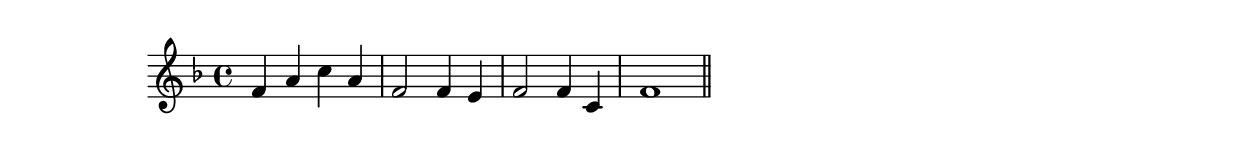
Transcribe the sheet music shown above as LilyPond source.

\version "2.14.0"
%{\header {
  title = "The Tonicizer"
  composer = "Traditional"
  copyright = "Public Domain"
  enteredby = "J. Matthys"
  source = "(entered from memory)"
}%}
\score{{\key f \major
    \time 4/4
    \key f \major
    \relative f' {
  f4 a c a | f2 f4 e | f2 f4 c | f1 \bar "||"
}
}}
